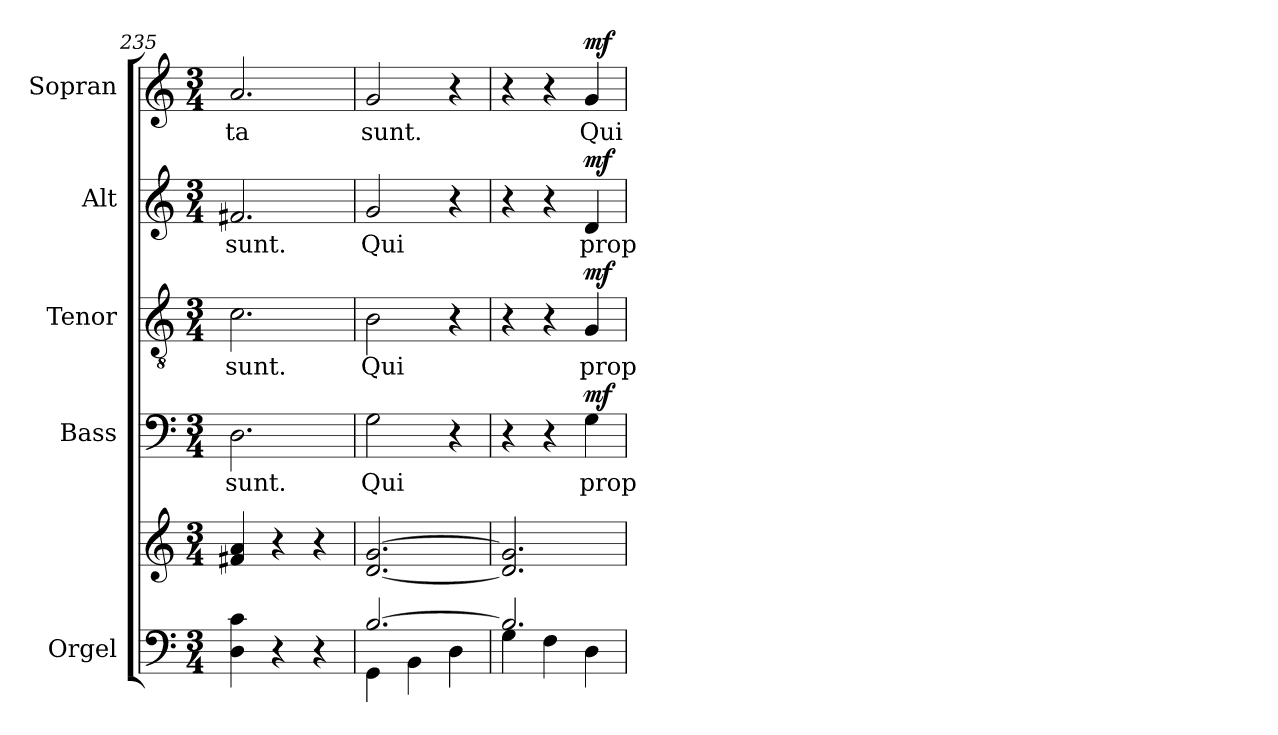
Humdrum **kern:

**kern	**kern	**kern	**text	**dynam	**kern	**text	**dynam	**kern	**text	**dynam	**kern	**text	**dynam
*part5	*part5	*part4	*part4	*part4	*part3	*part3	*part3	*part2	*part2	*part2	*part1	*part1	*part1
*staff6	*staff5	*staff4	*staff4	*staff4	*staff3	*staff3	*staff3	*staff2	*staff2	*staff2	*staff1	*staff1	*staff1
*I"Orgel	*	*I"Bass	*	*	*I"Tenor	*	*	*I"Alt	*	*	*I"Sopran	*	*
*I'Org.	*	*I'B.	*	*	*I'T.	*	*	*I'A.	*	*	*I'S.	*	*
*clefF4	*clefG2	*clefF4	*	*	*clefGv2	*	*	*clefG2	*	*	*clefG2	*	*
*k[]	*k[]	*k[]	*	*	*k[]	*	*	*k[]	*	*	*k[]	*	*
*C:	*C:	*C:	*	*	*C:	*	*	*C:	*	*	*C:	*	*
*M3/4	*M3/4	*M3/4	*	*	*M3/4	*	*	*M3/4	*	*	*M3/4	*	*
=235	=235	=235	=235	=235	=235	=235	=235	=235	=235	=235	=235	=235	=235
!	!	!	!LO:LY:b	!	!	!LO:LY:b	!	!	!LO:LY:b	!	!	!LO:LY:b	!
4D\ 4c\	4f#X/ 4a/	2.D\	sunt.	.	2.c\	sunt.	.	2.f#X/	sunt.	.	2.a/	-ta	.
4r	4r	.	.	.	.	.	.	.	.	.	.	.	.
4r	4r	.	.	.	.	.	.	.	.	.	.	.	.
=236	=236	=236	=236	=236	=236	=236	=236	=236	=236	=236	=236	=236	=236
*^	*	*	*	*	*	*	*	*	*	*	*	*	*
!	!	!	!	!LO:LY:b	!	!	!LO:LY:b	!	!	!LO:LY:b	!	!	!LO:LY:b	!
[>2.B/	4GG\	[2.d/ [2.g/	2G\	Qui	.	2B\	Qui	.	2g/	Qui	.	2g/	sunt.	.
.	4BB\	.	.	.	.	.	.	.	.	.	.	.	.	.
.	4D\	.	4r	.	.	4r	.	.	4r	.	.	4r	.	.
!!LO:PB:g=z
=237	=237	=237	=237	=237	=237	=237	=237	=237	=237	=237	=237	=237	=237	=237
2.B/]	4G\	2.d/] 2.g/]	4r	.	.	4r	.	.	4r	.	.	4r	.	.
.	4F\	.	4r	.	.	4r	.	.	4r	.	.	4r	.	.
!	!	!	!	!LO:LY:b	!LO:DY:a	!	!LO:LY:b	!LO:DY:a	!	!LO:LY:b	!LO:DY:a	!	!LO:LY:b	!LO:DY:a
.	4D\	.	4G\	prop-	mf	4G/	prop-	mf	4d/	prop-	mf	4g/	Qui	mf
*v	*v	*	*	*	*	*	*	*	*	*	*	*	*	*
=	=	=	=	=	=	=	=	=	=	=	=	=	=
*-	*-	*-	*-	*-	*-	*-	*-	*-	*-	*-	*-	*-	*-
